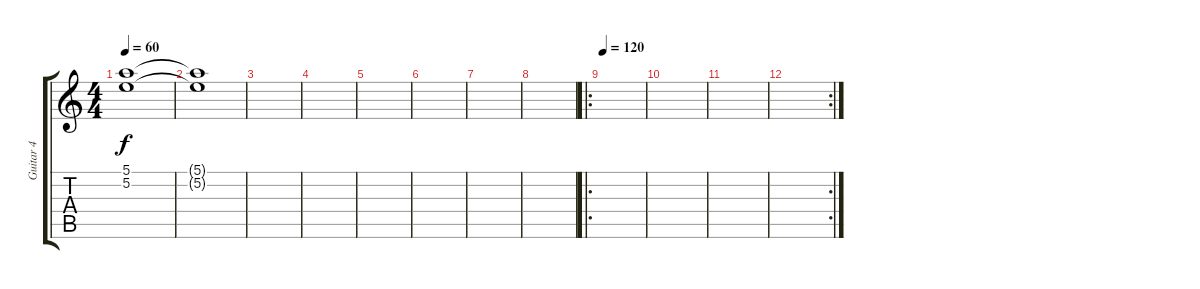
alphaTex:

\track ("Guitar 4" "Guitar 4") {instrument distortionguitar}
\staff {score tabs}
\tuning (E4 B3 G3 D3 A2 E2) {hide}
\ts (4 4)
\tempo 60
\clef g2
\ks c
(5.1{t} 5.2{t}).1{dy f} |
(5.1{t} 5.2{t}).1 |
|
|
|
|
|
|
\ro
\tempo 120
|
|
|
\rc 2
